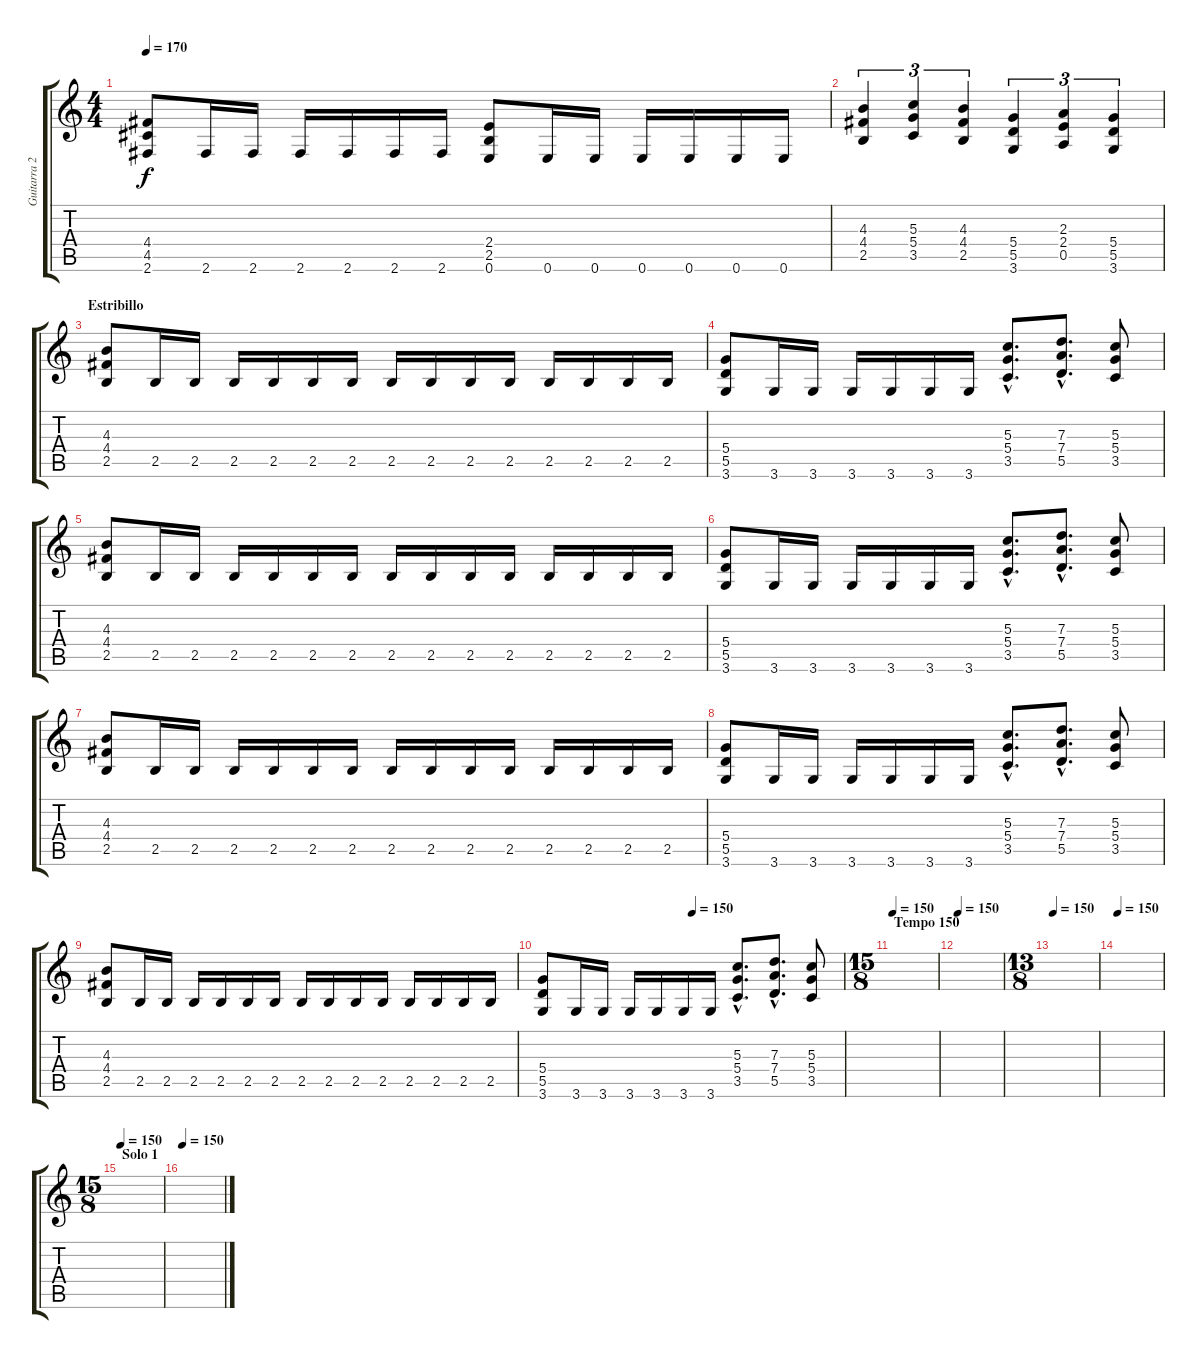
\track ("Guitarra 2" "Guitarra 2") {instrument overdrivenguitar}
\staff {score tabs}
\tuning (E4 B3 G3 D3 A2 E2) {hide}
\ts (4 4)
\tempo 170
\clef g2
\ks c
(4.4 4.5 2.6).8{dy f} 2.6.16 2.6.16 2.6.16 2.6.16 2.6.16 2.6.16 (2.4 2.5 0.6).8 0.6.16 0.6.16 0.6.16 0.6.16 0.6.16 0.6.16 |
(4.3 4.4 2.5).4{tu (3 2)} (5.3 5.4 3.5).4{tu (3 2)} (4.3 4.4 2.5).4{tu (3 2)} (5.4 5.5 3.6).4{tu (3 2)} (2.3 2.4 0.5).4{tu (3 2)} (5.4 5.5 3.6).4{tu (3 2)} |
\section ("" "Estribillo")
(4.3 4.4 2.5).8 2.5.16 2.5.16 2.5.16 2.5.16 2.5.16 2.5.16 2.5.16 2.5.16 2.5.16 2.5.16 2.5.16 2.5.16 2.5.16 2.5.16 |
(5.4 5.5 3.6).8 3.6.16 3.6.16 3.6.16 3.6.16 3.6.16 3.6.16 (5.3{hac} 5.4{hac} 3.5{hac}).8{d} (7.3{hac} 7.4{hac} 5.5{hac}).8{d} (5.3 5.4 3.5).8 |
(4.3 4.4 2.5).8 2.5.16 2.5.16 2.5.16 2.5.16 2.5.16 2.5.16 2.5.16 2.5.16 2.5.16 2.5.16 2.5.16 2.5.16 2.5.16 2.5.16 |
(5.4 5.5 3.6).8 3.6.16 3.6.16 3.6.16 3.6.16 3.6.16 3.6.16 (5.3{hac} 5.4{hac} 3.5{hac}).8{d} (7.3{hac} 7.4{hac} 5.5{hac}).8{d} (5.3 5.4 3.5).8 |
(4.3 4.4 2.5).8 2.5.16 2.5.16 2.5.16 2.5.16 2.5.16 2.5.16 2.5.16 2.5.16 2.5.16 2.5.16 2.5.16 2.5.16 2.5.16 2.5.16 |
(5.4 5.5 3.6).8 3.6.16 3.6.16 3.6.16 3.6.16 3.6.16 3.6.16 (5.3{hac} 5.4{hac} 3.5{hac}).8{d} (7.3{hac} 7.4{hac} 5.5{hac}).8{d} (5.3 5.4 3.5).8 |
(4.3 4.4 2.5).8 2.5.16 2.5.16 2.5.16 2.5.16 2.5.16 2.5.16 2.5.16 2.5.16 2.5.16 2.5.16 2.5.16 2.5.16 2.5.16 2.5.16 |
\tempo (150 0.5)
(5.4 5.5 3.6).8 3.6.16 3.6.16 3.6.16 3.6.16 3.6.16 3.6.16 (5.3{hac} 5.4{hac} 3.5{hac}).8{d} (7.3{hac} 7.4{hac} 5.5{hac}).8{d} (5.3 5.4 3.5).8 |
\ts (15 8)
\section ("" "Tempo 150")
\tempo 150
|
\tempo 150
|
\ts (13 8)
\tempo 150
|
\tempo 150
|
\ts (15 8)
\section ("" "Solo 1")
\tempo 150
|
\tempo 150
